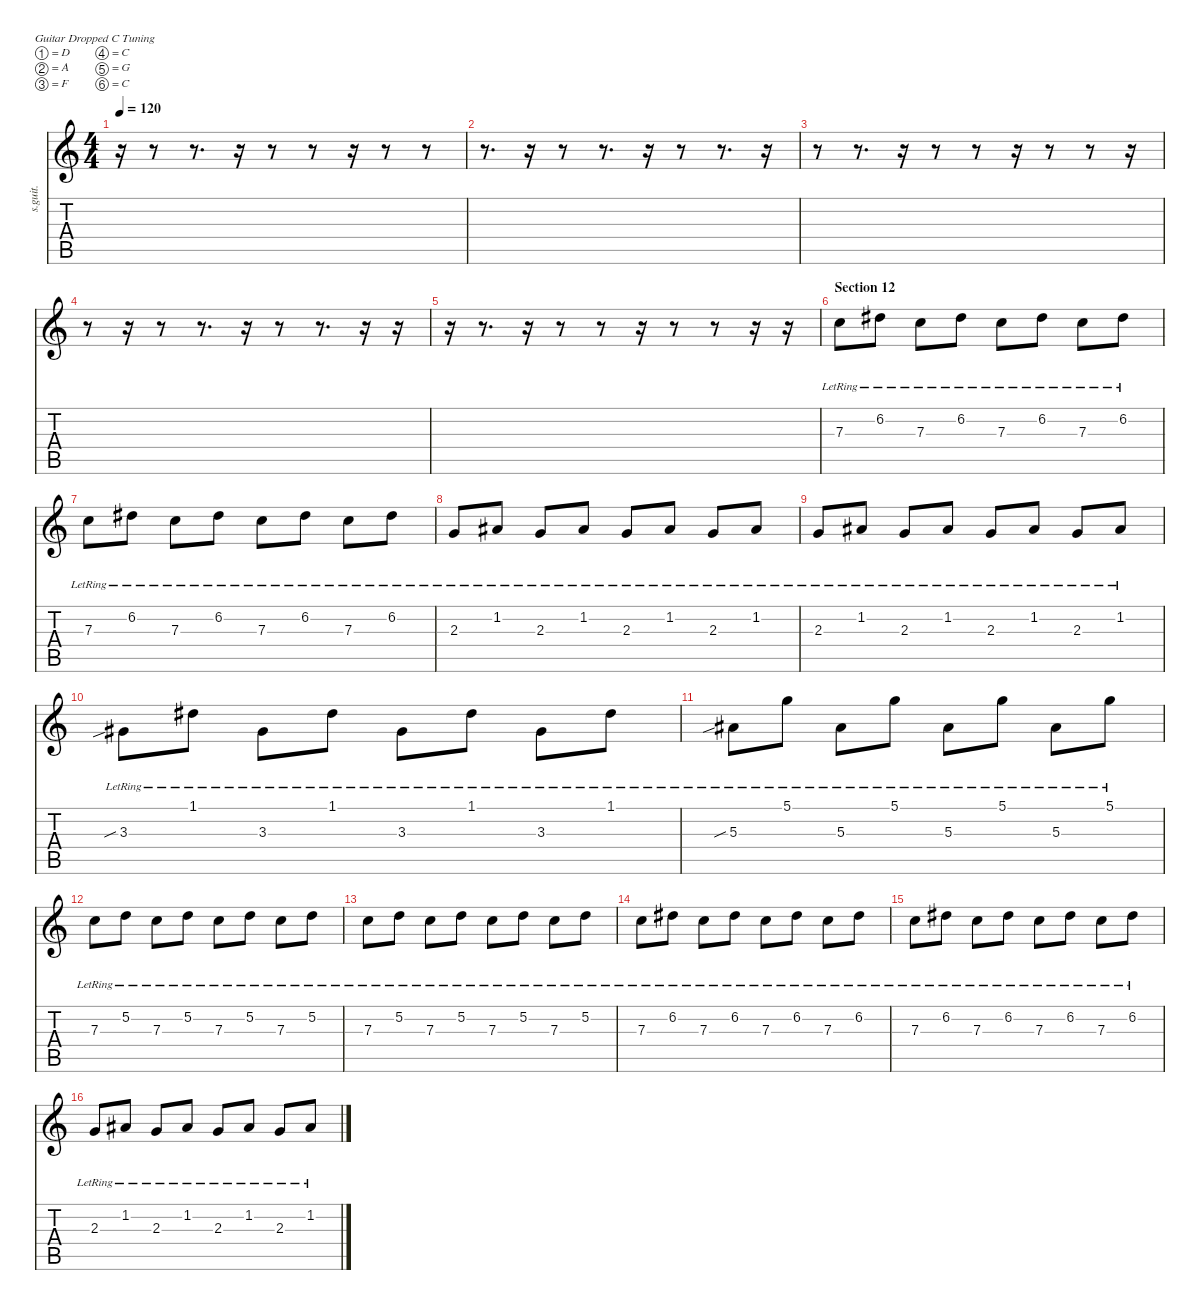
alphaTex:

\defaultSystemsLayout 4
\hideDynamics
\bracketExtendMode nobrackets
\track ("Misha Mansoor" "s.guit.") {instrument electricguitarjazz}
\staff {score tabs}
\tuning (D4 A3 F3 C3 G2 C2)
\ts (4 4)
\tempo 120
\clef g2
\ks c
r.16{dy mf} r.8 r.8{d} r.16 r.8 r.8 r.16 r.8 r.8 |
r.8{d} r.16 r.8 r.8{d} r.16 r.8 r.8{d} r.16 |
r.8 r.8{d} r.16 r.8 r.8 r.16 r.8 r.8 r.16 |
r.8 r.16 r.8 r.8{d} r.16 r.8 r.8{d} r.16 r.16 |
r.16 r.8{d} r.16 r.8 r.8 r.16 r.8 r.8 r.16 r.16 |
\section ("" "Section 12")
7.3{lr}.8{lyrics (0 "") lyrics (1 "") lyrics (2 "") lyrics (3 "") lyrics (4 "")} 6.2{lr acc #}.8{lyrics (0 "") lyrics (1 "") lyrics (2 "") lyrics (3 "") lyrics (4 "")} 7.3{lr}.8{lyrics (0 "") lyrics (1 "") lyrics (2 "") lyrics (3 "") lyrics (4 "")} 6.2{lr acc #}.8{lyrics (0 "") lyrics (1 "") lyrics (2 "") lyrics (3 "") lyrics (4 "")} 7.3{lr}.8{lyrics (0 "") lyrics (1 "") lyrics (2 "") lyrics (3 "") lyrics (4 "")} 6.2{lr acc #}.8{lyrics (0 "") lyrics (1 "") lyrics (2 "") lyrics (3 "") lyrics (4 "")} 7.3{lr}.8{lyrics (0 "") lyrics (1 "") lyrics (2 "") lyrics (3 "") lyrics (4 "")} 6.2{lr acc #}.8{lyrics (0 "") lyrics (1 "") lyrics (2 "") lyrics (3 "") lyrics (4 "")} |
7.3{lr}.8{lyrics (0 "") lyrics (1 "") lyrics (2 "") lyrics (3 "") lyrics (4 "")} 6.2{lr acc #}.8{lyrics (0 "") lyrics (1 "") lyrics (2 "") lyrics (3 "") lyrics (4 "")} 7.3{lr}.8{lyrics (0 "") lyrics (1 "") lyrics (2 "") lyrics (3 "") lyrics (4 "")} 6.2{lr acc #}.8{lyrics (0 "") lyrics (1 "") lyrics (2 "") lyrics (3 "") lyrics (4 "")} 7.3{lr}.8{lyrics (0 "") lyrics (1 "") lyrics (2 "") lyrics (3 "") lyrics (4 "")} 6.2{lr acc #}.8{lyrics (0 "") lyrics (1 "") lyrics (2 "") lyrics (3 "") lyrics (4 "")} 7.3{lr}.8{lyrics (0 "") lyrics (1 "") lyrics (2 "") lyrics (3 "") lyrics (4 "")} 6.2{lr acc #}.8{lyrics (0 "") lyrics (1 "") lyrics (2 "") lyrics (3 "") lyrics (4 "")} |
2.3{lr}.8{lyrics (0 "") lyrics (1 "") lyrics (2 "") lyrics (3 "") lyrics (4 "")} 1.2{lr acc #}.8{lyrics (0 "") lyrics (1 "") lyrics (2 "") lyrics (3 "") lyrics (4 "")} 2.3{lr}.8{lyrics (0 "") lyrics (1 "") lyrics (2 "") lyrics (3 "") lyrics (4 "")} 1.2{lr acc #}.8{lyrics (0 "") lyrics (1 "") lyrics (2 "") lyrics (3 "") lyrics (4 "")} 2.3{lr}.8{lyrics (0 "") lyrics (1 "") lyrics (2 "") lyrics (3 "") lyrics (4 "")} 1.2{lr acc #}.8{lyrics (0 "") lyrics (1 "") lyrics (2 "") lyrics (3 "") lyrics (4 "")} 2.3{lr}.8{lyrics (0 "") lyrics (1 "") lyrics (2 "") lyrics (3 "") lyrics (4 "")} 1.2{lr acc #}.8{lyrics (0 "") lyrics (1 "") lyrics (2 "") lyrics (3 "") lyrics (4 "")} |
2.3{lr}.8{lyrics (0 "") lyrics (1 "") lyrics (2 "") lyrics (3 "") lyrics (4 "")} 1.2{lr acc #}.8{lyrics (0 "") lyrics (1 "") lyrics (2 "") lyrics (3 "") lyrics (4 "")} 2.3{lr}.8{lyrics (0 "") lyrics (1 "") lyrics (2 "") lyrics (3 "") lyrics (4 "")} 1.2{lr acc #}.8{lyrics (0 "") lyrics (1 "") lyrics (2 "") lyrics (3 "") lyrics (4 "")} 2.3{lr}.8{lyrics (0 "") lyrics (1 "") lyrics (2 "") lyrics (3 "") lyrics (4 "")} 1.2{lr acc #}.8{lyrics (0 "") lyrics (1 "") lyrics (2 "") lyrics (3 "") lyrics (4 "")} 2.3{lr}.8{lyrics (0 "") lyrics (1 "") lyrics (2 "") lyrics (3 "") lyrics (4 "")} 1.2{lr acc #}.8{lyrics (0 "") lyrics (1 "") lyrics (2 "") lyrics (3 "") lyrics (4 "")} |
3.3{sib lr acc #}.8{lyrics (0 "") lyrics (1 "") lyrics (2 "") lyrics (3 "") lyrics (4 "")} 1.1{lr acc #}.8{lyrics (0 "") lyrics (1 "") lyrics (2 "") lyrics (3 "") lyrics (4 "")} 3.3{lr acc #}.8{lyrics (0 "") lyrics (1 "") lyrics (2 "") lyrics (3 "") lyrics (4 "")} 1.1{lr acc #}.8{lyrics (0 "") lyrics (1 "") lyrics (2 "") lyrics (3 "") lyrics (4 "")} 3.3{lr acc #}.8{lyrics (0 "") lyrics (1 "") lyrics (2 "") lyrics (3 "") lyrics (4 "")} 1.1{lr acc #}.8{lyrics (0 "") lyrics (1 "") lyrics (2 "") lyrics (3 "") lyrics (4 "")} 3.3{lr acc #}.8{lyrics (0 "") lyrics (1 "") lyrics (2 "") lyrics (3 "") lyrics (4 "")} 1.1{lr acc #}.8{lyrics (0 "") lyrics (1 "") lyrics (2 "") lyrics (3 "") lyrics (4 "")} |
5.3{sib lr acc #}.8{lyrics (0 "") lyrics (1 "") lyrics (2 "") lyrics (3 "") lyrics (4 "")} 5.1{lr}.8{lyrics (0 "") lyrics (1 "") lyrics (2 "") lyrics (3 "") lyrics (4 "")} 5.3{lr acc #}.8{lyrics (0 "") lyrics (1 "") lyrics (2 "") lyrics (3 "") lyrics (4 "")} 5.1{lr}.8{lyrics (0 "") lyrics (1 "") lyrics (2 "") lyrics (3 "") lyrics (4 "")} 5.3{lr acc #}.8{lyrics (0 "") lyrics (1 "") lyrics (2 "") lyrics (3 "") lyrics (4 "")} 5.1{lr}.8{lyrics (0 "") lyrics (1 "") lyrics (2 "") lyrics (3 "") lyrics (4 "")} 5.3{lr acc #}.8{lyrics (0 "") lyrics (1 "") lyrics (2 "") lyrics (3 "") lyrics (4 "")} 5.1{lr}.8{lyrics (0 "") lyrics (1 "") lyrics (2 "") lyrics (3 "") lyrics (4 "")} |
7.3{lr}.8{lyrics (0 "") lyrics (1 "") lyrics (2 "") lyrics (3 "") lyrics (4 "")} 5.2{lr}.8{lyrics (0 "") lyrics (1 "") lyrics (2 "") lyrics (3 "") lyrics (4 "")} 7.3{lr}.8{lyrics (0 "") lyrics (1 "") lyrics (2 "") lyrics (3 "") lyrics (4 "")} 5.2{lr}.8{lyrics (0 "") lyrics (1 "") lyrics (2 "") lyrics (3 "") lyrics (4 "")} 7.3{lr}.8{lyrics (0 "") lyrics (1 "") lyrics (2 "") lyrics (3 "") lyrics (4 "")} 5.2{lr}.8{lyrics (0 "") lyrics (1 "") lyrics (2 "") lyrics (3 "") lyrics (4 "")} 7.3{lr}.8{lyrics (0 "") lyrics (1 "") lyrics (2 "") lyrics (3 "") lyrics (4 "")} 5.2{lr}.8{lyrics (0 "") lyrics (1 "") lyrics (2 "") lyrics (3 "") lyrics (4 "")} |
7.3{lr}.8{lyrics (0 "") lyrics (1 "") lyrics (2 "") lyrics (3 "") lyrics (4 "")} 5.2{lr}.8{lyrics (0 "") lyrics (1 "") lyrics (2 "") lyrics (3 "") lyrics (4 "")} 7.3{lr}.8{lyrics (0 "") lyrics (1 "") lyrics (2 "") lyrics (3 "") lyrics (4 "")} 5.2{lr}.8{lyrics (0 "") lyrics (1 "") lyrics (2 "") lyrics (3 "") lyrics (4 "")} 7.3{lr}.8{lyrics (0 "") lyrics (1 "") lyrics (2 "") lyrics (3 "") lyrics (4 "")} 5.2{lr}.8{lyrics (0 "") lyrics (1 "") lyrics (2 "") lyrics (3 "") lyrics (4 "")} 7.3{lr}.8{lyrics (0 "") lyrics (1 "") lyrics (2 "") lyrics (3 "") lyrics (4 "")} 5.2{lr}.8{lyrics (0 "") lyrics (1 "") lyrics (2 "") lyrics (3 "") lyrics (4 "")} |
7.3{lr}.8{lyrics (0 "") lyrics (1 "") lyrics (2 "") lyrics (3 "") lyrics (4 "")} 6.2{lr acc #}.8{lyrics (0 "") lyrics (1 "") lyrics (2 "") lyrics (3 "") lyrics (4 "")} 7.3{lr}.8{lyrics (0 "") lyrics (1 "") lyrics (2 "") lyrics (3 "") lyrics (4 "")} 6.2{lr acc #}.8{lyrics (0 "") lyrics (1 "") lyrics (2 "") lyrics (3 "") lyrics (4 "")} 7.3{lr}.8{lyrics (0 "") lyrics (1 "") lyrics (2 "") lyrics (3 "") lyrics (4 "")} 6.2{lr acc #}.8{lyrics (0 "") lyrics (1 "") lyrics (2 "") lyrics (3 "") lyrics (4 "")} 7.3{lr}.8{lyrics (0 "") lyrics (1 "") lyrics (2 "") lyrics (3 "") lyrics (4 "")} 6.2{lr acc #}.8{lyrics (0 "") lyrics (1 "") lyrics (2 "") lyrics (3 "") lyrics (4 "")} |
7.3{lr}.8{lyrics (0 "") lyrics (1 "") lyrics (2 "") lyrics (3 "") lyrics (4 "")} 6.2{lr acc #}.8{lyrics (0 "") lyrics (1 "") lyrics (2 "") lyrics (3 "") lyrics (4 "")} 7.3{lr}.8{lyrics (0 "") lyrics (1 "") lyrics (2 "") lyrics (3 "") lyrics (4 "")} 6.2{lr acc #}.8{lyrics (0 "") lyrics (1 "") lyrics (2 "") lyrics (3 "") lyrics (4 "")} 7.3{lr}.8{lyrics (0 "") lyrics (1 "") lyrics (2 "") lyrics (3 "") lyrics (4 "")} 6.2{lr acc #}.8{lyrics (0 "") lyrics (1 "") lyrics (2 "") lyrics (3 "") lyrics (4 "")} 7.3{lr}.8{lyrics (0 "") lyrics (1 "") lyrics (2 "") lyrics (3 "") lyrics (4 "")} 6.2{lr acc #}.8{lyrics (0 "") lyrics (1 "") lyrics (2 "") lyrics (3 "") lyrics (4 "")} |
2.3{lr}.8{lyrics (0 "") lyrics (1 "") lyrics (2 "") lyrics (3 "") lyrics (4 "")} 1.2{lr acc #}.8{lyrics (0 "") lyrics (1 "") lyrics (2 "") lyrics (3 "") lyrics (4 "")} 2.3{lr}.8{lyrics (0 "") lyrics (1 "") lyrics (2 "") lyrics (3 "") lyrics (4 "")} 1.2{lr acc #}.8{lyrics (0 "") lyrics (1 "") lyrics (2 "") lyrics (3 "") lyrics (4 "")} 2.3{lr}.8{lyrics (0 "") lyrics (1 "") lyrics (2 "") lyrics (3 "") lyrics (4 "")} 1.2{lr acc #}.8{lyrics (0 "") lyrics (1 "") lyrics (2 "") lyrics (3 "") lyrics (4 "")} 2.3{lr}.8{lyrics (0 "") lyrics (1 "") lyrics (2 "") lyrics (3 "") lyrics (4 "")} 1.2{lr acc #}.8{lyrics (0 "") lyrics (1 "") lyrics (2 "") lyrics (3 "") lyrics (4 "")}
